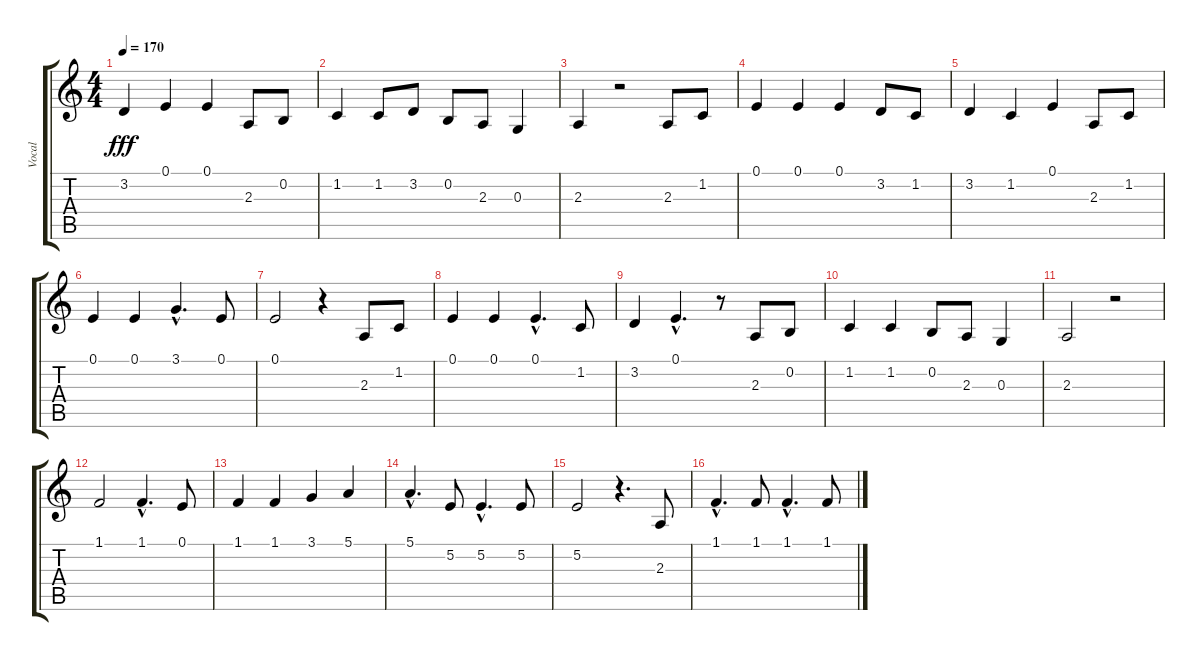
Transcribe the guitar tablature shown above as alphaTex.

\track ("Vocal" "Vocal") {instrument synthvoice}
\staff {score tabs}
\tuning (E4 B3 G3 D3 A2 E2) {hide}
\ts (4 4)
\tempo 170
\clef g2
\ks c
3.2.4{dy fff} 0.1.4 0.1.4 2.3.8 0.2.8 |
1.2.4 1.2.8 3.2.8 0.2.8 2.3.8 0.3.4 |
2.3.4 r.2 2.3.8 1.2.8 |
0.1.4 0.1.4 0.1.4 3.2.8 1.2.8 |
3.2.4 1.2.4 0.1.4 2.3.8 1.2.8 |
0.1.4 0.1.4 3.1{hac}.4{d} 0.1.8 |
0.1.2 r.4 2.3.8 1.2.8 |
0.1.4 0.1.4 0.1{hac}.4{d} 1.2.8 |
3.2.4 0.1{hac}.4{d} r.8 2.3.8 0.2.8 |
1.2.4 1.2.4 0.2.8 2.3.8 0.3.4 |
2.3.2 r.2 |
1.1.2 1.1{hac}.4{d} 0.1.8 |
1.1.4 1.1.4 3.1.4 5.1.4 |
5.1{hac}.4{d} 5.2.8 5.2{hac}.4{d} 5.2.8 |
5.2.2 r.4{d} 2.3.8 |
1.1{hac}.4{d} 1.1.8 1.1{hac}.4{d} 1.1.8
